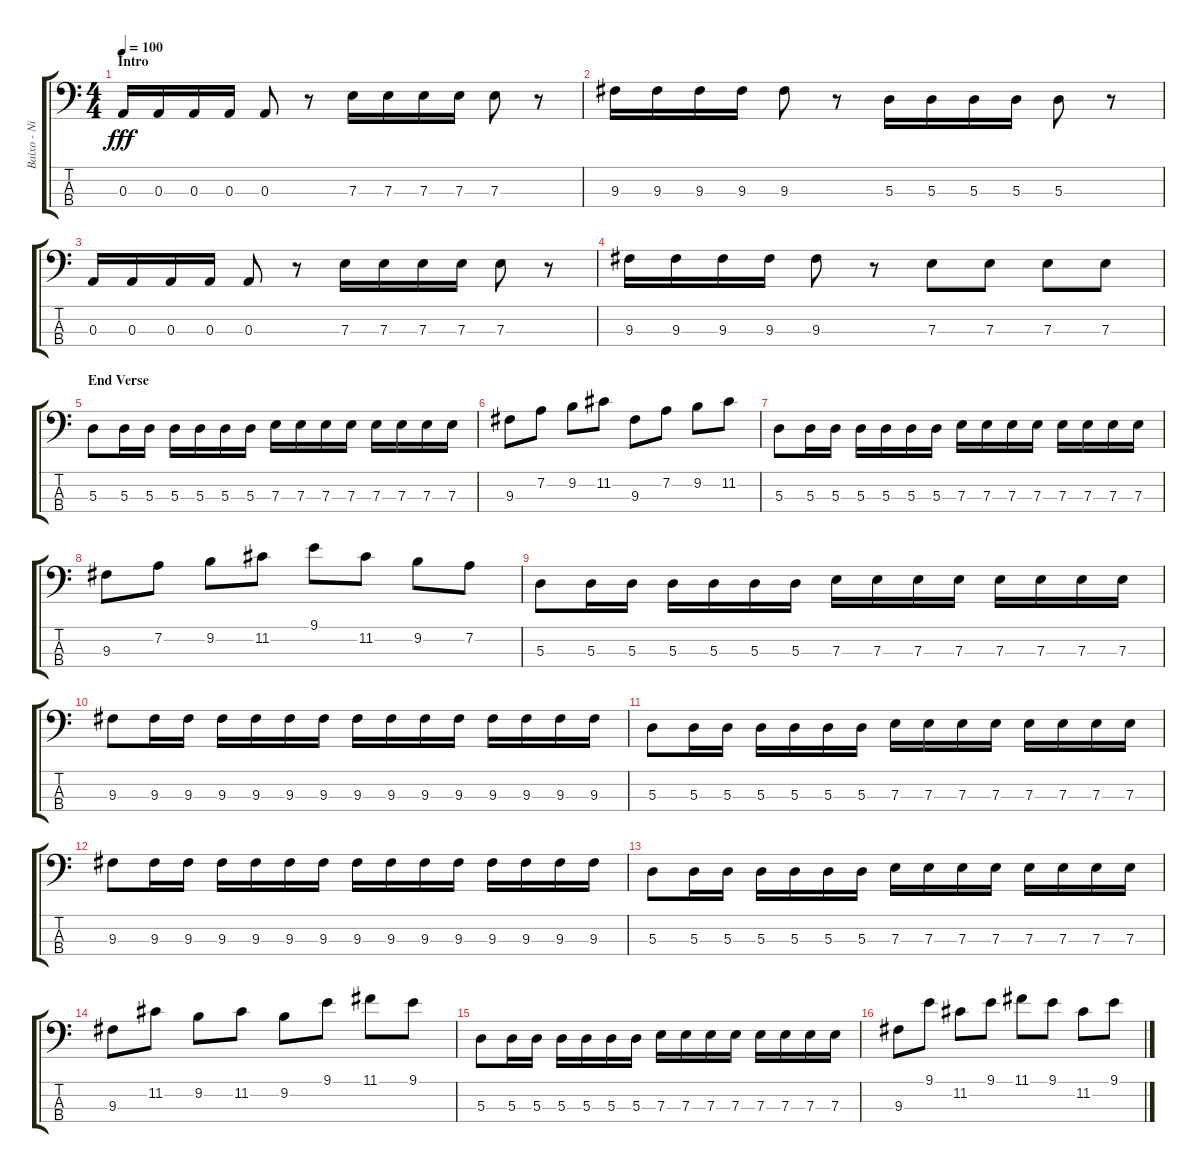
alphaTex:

\track ("Baixo - Nikola" "Baixo - Ni") {instrument electricbasspick}
\staff {score tabs}
\tuning (G2 D2 A1 E1) {hide}
\ts (4 4)
\section ("" "Intro")
\tempo 100
\clef f4
\ks c
0.3.16{dy fff} 0.3.16 0.3.16 0.3.16 0.3.8 r.8 7.3.16 7.3.16 7.3.16 7.3.16 7.3.8 r.8 |
9.3.16 9.3.16 9.3.16 9.3.16 9.3.8 r.8 5.3.16 5.3.16 5.3.16 5.3.16 5.3.8 r.8 |
0.3.16 0.3.16 0.3.16 0.3.16 0.3.8 r.8 7.3.16 7.3.16 7.3.16 7.3.16 7.3.8 r.8 |
9.3.16 9.3.16 9.3.16 9.3.16 9.3.8 r.8 7.3.8 7.3.8 7.3.8 7.3.8 |
\section ("" "End Verse")
5.3.8 5.3.16 5.3.16 5.3.16 5.3.16 5.3.16 5.3.16 7.3.16 7.3.16 7.3.16 7.3.16 7.3.16 7.3.16 7.3.16 7.3.16 |
9.3.8 7.2.8 9.2.8 11.2.8 9.3.8 7.2.8 9.2.8 11.2.8 |
5.3.8 5.3.16 5.3.16 5.3.16 5.3.16 5.3.16 5.3.16 7.3.16 7.3.16 7.3.16 7.3.16 7.3.16 7.3.16 7.3.16 7.3.16 |
9.3.8 7.2.8 9.2.8 11.2.8 9.1.8 11.2.8 9.2.8 7.2.8 |
5.3.8 5.3.16 5.3.16 5.3.16 5.3.16 5.3.16 5.3.16 7.3.16 7.3.16 7.3.16 7.3.16 7.3.16 7.3.16 7.3.16 7.3.16 |
9.3.8 9.3.16 9.3.16 9.3.16 9.3.16 9.3.16 9.3.16 9.3.16 9.3.16 9.3.16 9.3.16 9.3.16 9.3.16 9.3.16 9.3.16 |
5.3.8 5.3.16 5.3.16 5.3.16 5.3.16 5.3.16 5.3.16 7.3.16 7.3.16 7.3.16 7.3.16 7.3.16 7.3.16 7.3.16 7.3.16 |
9.3.8 9.3.16 9.3.16 9.3.16 9.3.16 9.3.16 9.3.16 9.3.16 9.3.16 9.3.16 9.3.16 9.3.16 9.3.16 9.3.16 9.3.16 |
5.3.8 5.3.16 5.3.16 5.3.16 5.3.16 5.3.16 5.3.16 7.3.16 7.3.16 7.3.16 7.3.16 7.3.16 7.3.16 7.3.16 7.3.16 |
9.3.8 11.2.8 9.2.8 11.2.8 9.2.8 9.1.8 11.1.8 9.1.8 |
5.3.8 5.3.16 5.3.16 5.3.16 5.3.16 5.3.16 5.3.16 7.3.16 7.3.16 7.3.16 7.3.16 7.3.16 7.3.16 7.3.16 7.3.16 |
9.3.8 9.1.8 11.2.8 9.1.8 11.1.8 9.1.8 11.2.8 9.1.8
